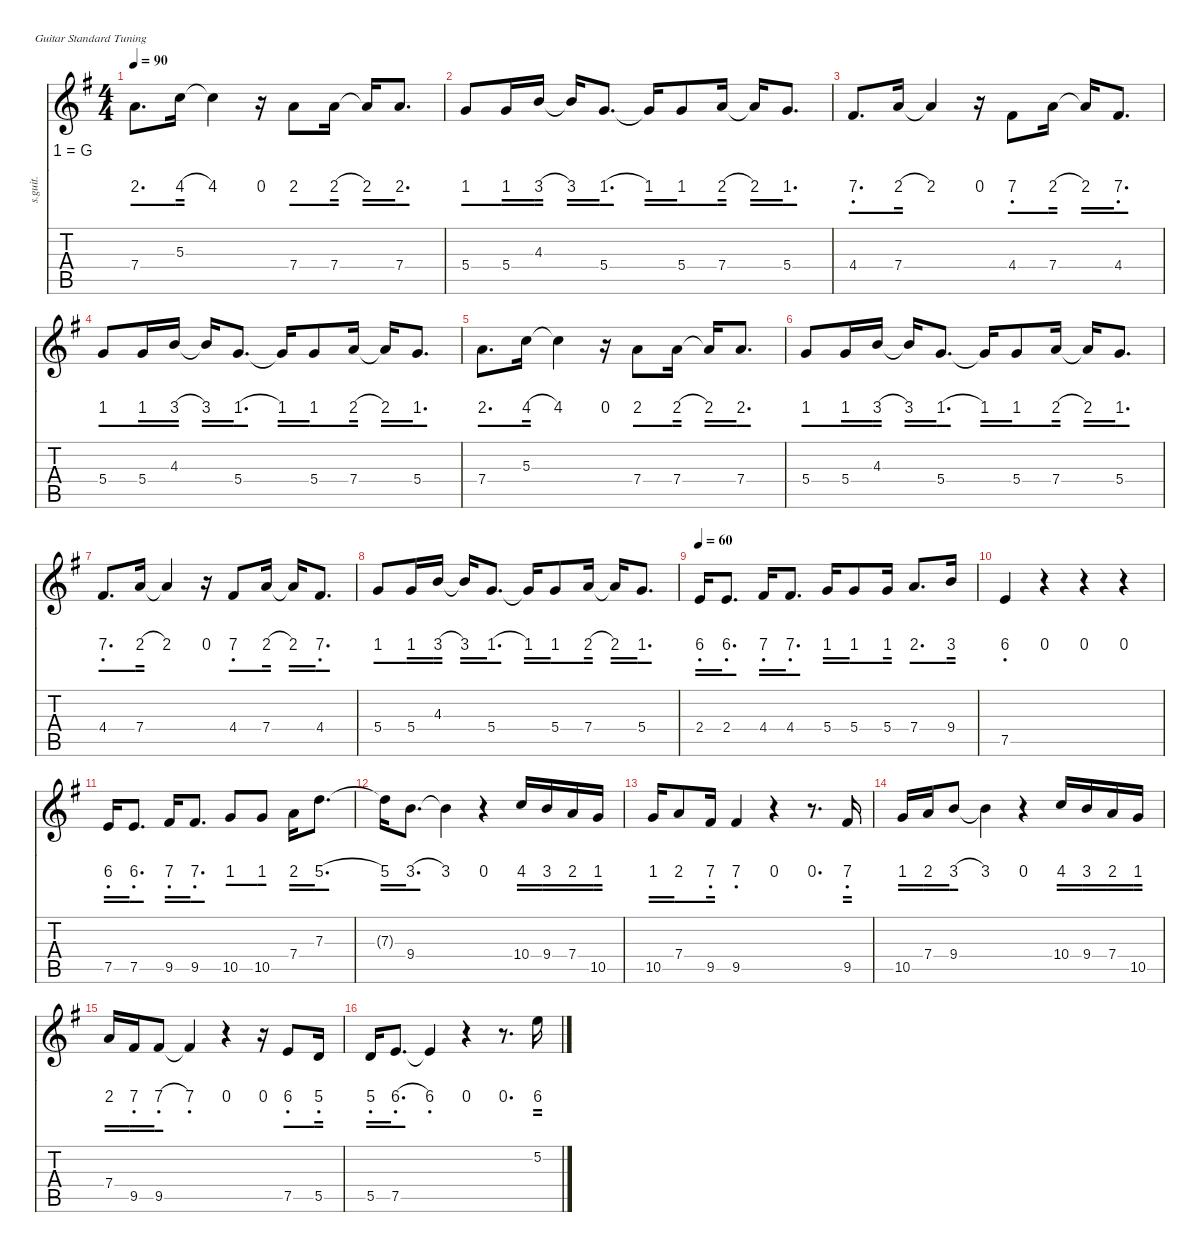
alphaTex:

\defaultSystemsLayout 4
\hideDynamics
\bracketExtendMode nobrackets
\track ("Steel Guitar" "s.guit.") {defaultSystemsLayout 4 instrument acousticguitarsteel}
\staff {score tabs numbered}
\tuning (E4 B3 G3 D3 A2 E2)
\ts (4 4)
\tempo 90
\clef g2
\ks g
7.4{acc forcenatural}.8{d dy mf instrument acousticguitarsteel beam Down} 5.3{acc forcenatural}.16{beam Down} 5.3{t acc forcenatural}.4{beam Down} r.16{beam Down} 7.4{acc forcenatural}.8{beam Up} 7.4{acc forcenatural}.16{beam Up} 7.4{t acc forcenatural}.16{beam Up} 7.4{acc forcenatural}.8{d beam Up} |
5.4{acc forcenatural}.8{beam Up} 5.4{acc forcenatural}.16{beam Up} 4.3{acc forcenatural}.16{beam Up} 4.3{t acc forcenatural}.16{beam Up} 5.4{acc forcenatural}.8{d beam Up} 5.4{t acc forcenatural}.16{beam Up} 5.4{acc forcenatural}.8{beam Up} 7.4{acc forcenatural}.16{beam Up} 7.4{t acc forcenatural}.16{beam Up} 5.4{acc forcenatural}.8{d beam Up} |
4.4{acc #}.8{d beam Up} 7.4{acc forcenatural}.16{beam Up} 7.4{t acc forcenatural}.4{beam Up} r.16{beam Down} 4.4{acc #}.8{beam Up} 7.4{acc forcenatural}.16{beam Up} 7.4{t acc forcenatural}.16{beam Up} 4.4{acc #}.8{d beam Up} |
5.4{acc forcenatural}.8{beam Up} 5.4{acc forcenatural}.16{beam Up} 4.3{acc forcenatural}.16{beam Up} 4.3{t acc forcenatural}.16{beam Up} 5.4{acc forcenatural}.8{d beam Up} 5.4{t acc forcenatural}.16{beam Up} 5.4{acc forcenatural}.8{beam Up} 7.4{acc forcenatural}.16{beam Up} 7.4{t acc forcenatural}.16{beam Up} 5.4{acc forcenatural}.8{d beam Up} |
7.4{acc forcenatural}.8{d beam Down} 5.3{acc forcenatural}.16{beam Down} 5.3{t acc forcenatural}.4{beam Down} r.16{beam Down} 7.4{acc forcenatural}.8{beam Up} 7.4{acc forcenatural}.16{beam Up} 7.4{t acc forcenatural}.16{beam Up} 7.4{acc forcenatural}.8{d beam Up} |
5.4{acc forcenatural}.8{beam Up} 5.4{acc forcenatural}.16{beam Up} 4.3{acc forcenatural}.16{beam Up} 4.3{t acc forcenatural}.16{beam Up} 5.4{acc forcenatural}.8{d beam Up} 5.4{t acc forcenatural}.16{beam Up} 5.4{acc forcenatural}.8{beam Up} 7.4{acc forcenatural}.16{beam Up} 7.4{t acc forcenatural}.16{beam Up} 5.4{acc forcenatural}.8{d beam Up} |
4.4{acc #}.8{d} 7.4{acc forcenatural}.16 7.4{t acc forcenatural}.4 r.16 4.4{acc #}.8 7.4{acc forcenatural}.16 7.4{t acc forcenatural}.16 4.4{acc #}.8{d} |
5.4{acc forcenatural}.8 5.4{acc forcenatural}.16 4.3{acc forcenatural}.16 4.3{t acc forcenatural}.16 5.4{acc forcenatural}.8{d} 5.4{t acc forcenatural}.16 5.4{acc forcenatural}.8 7.4{acc forcenatural}.16 7.4{t acc forcenatural}.16 5.4{acc forcenatural}.8{d} |
\tempo 60
2.4{acc forcenatural}.16 2.4{acc forcenatural}.8{d} 4.4{acc #}.16 4.4{acc #}.8{d} 5.4{acc forcenatural}.16 5.4{acc forcenatural}.8 5.4{acc forcenatural}.16 7.4{acc forcenatural}.8{d} 9.4{acc forcenatural}.16 |
7.5{acc forcenatural}.4 r.4 r.4 r.4 |
7.5{acc forcenatural}.16 7.5{acc forcenatural}.8{d} 9.5{acc #}.16 9.5{acc #}.8{d} 10.5{acc forcenatural}.8 10.5{acc forcenatural}.8 7.4{acc forcenatural}.16 7.3{acc forcenatural}.8{d} |
7.3{t acc forcenatural}.16 9.4{acc forcenatural}.8{d} 9.4{t acc forcenatural}.4 r.4 10.4{acc forcenatural}.16 9.4{acc forcenatural}.16 7.4{acc forcenatural}.16 10.5{acc forcenatural}.16 |
10.5{acc forcenatural}.16 7.4{acc forcenatural}.8 9.5{acc #}.16 9.5{acc #}.4 r.4 r.8{d} 9.5{acc #}.16 |
10.5{acc forcenatural}.16 7.4{acc forcenatural}.16 9.4{acc forcenatural}.8 9.4{t acc forcenatural}.4 r.4 10.4{acc forcenatural}.16 9.4{acc forcenatural}.16 7.4{acc forcenatural}.16 10.5{acc forcenatural}.16 |
7.4{acc forcenatural}.16 9.5{acc #}.16 9.5{acc #}.8 9.5{t acc #}.4 r.4 r.16 7.5{acc forcenatural}.8 5.5{acc forcenatural}.16 |
5.5{acc forcenatural}.16 7.5{acc forcenatural}.8{d} 7.5{t acc forcenatural}.4 r.4 r.8{d} 5.2{acc forcenatural}.16
